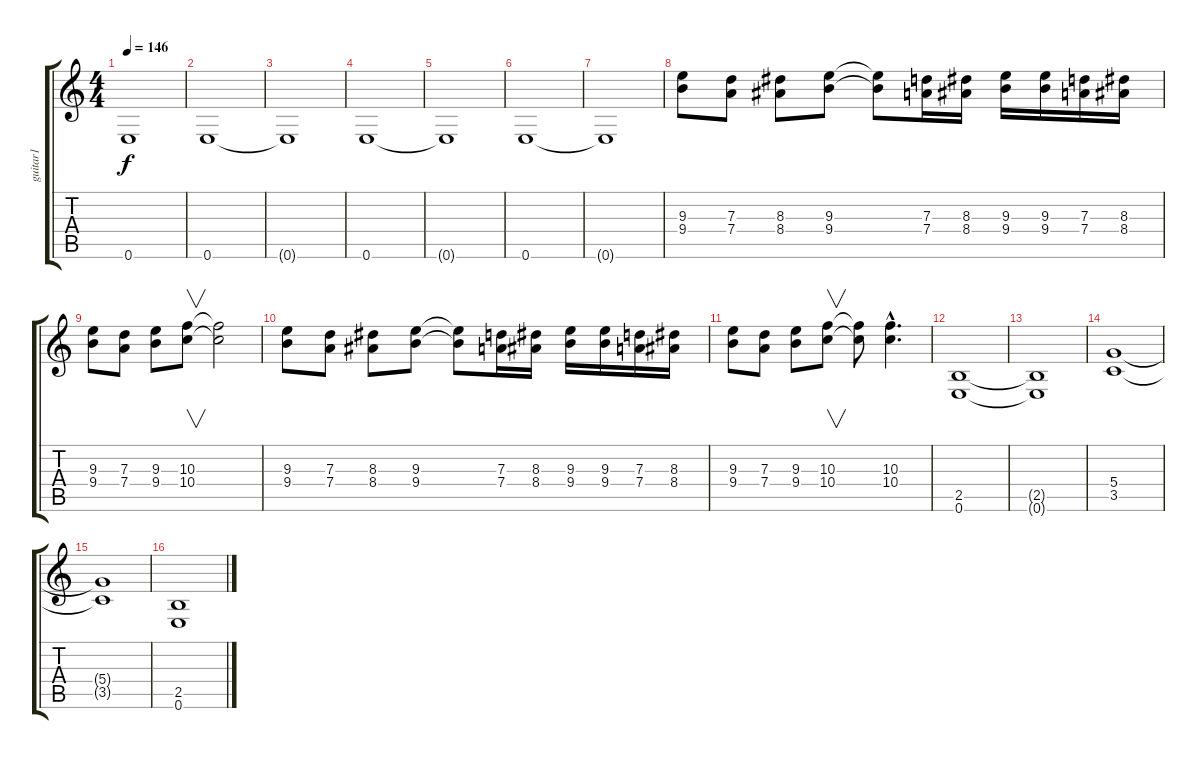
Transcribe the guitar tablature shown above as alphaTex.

\track ("guitar1" "guitar1") {instrument overdrivenguitar}
\staff {score tabs}
\tuning (E4 B3 G3 D3 A2 E2) {hide}
\ts (4 4)
\tempo 146
\clef g2
\ks c
0.6{t}.1{dy f} |
0.6.1 |
0.6{t}.1 |
0.6.1 |
0.6{t}.1 |
0.6.1 |
0.6{t}.1 |
(9.3 9.4).8 (7.3 7.4).8 (8.3 8.4).8 (9.3 9.4).8 (9.3{t} 9.4{t}).8 (7.3 7.4).16 (8.3 8.4).16 (9.3 9.4).16 (9.3 9.4).16 (7.3 7.4).16 (8.3 8.4).16 |
(9.3 9.4).8 (7.3 7.4).8 (9.3 9.4).8 (10.3 10.4).8{v} (10.3{t} 10.4{t}).2 |
(9.3 9.4).8 (7.3 7.4).8 (8.3 8.4).8 (9.3 9.4).8 (9.3{t} 9.4{t}).8 (7.3 7.4).16 (8.3 8.4).16 (9.3 9.4).16 (9.3 9.4).16 (7.3 7.4).16 (8.3 8.4).16 |
(9.3 9.4).8 (7.3 7.4).8 (9.3 9.4).8 (10.3 10.4).8{v} (10.3{t} 10.4{t}).8 (10.3{hac} 10.4{hac}).4{d} |
(2.5 0.6).1 |
(2.5{t} 0.6{t}).1 |
(5.4 3.5).1 |
(5.4{t} 3.5{t}).1 |
(2.5 0.6).1
